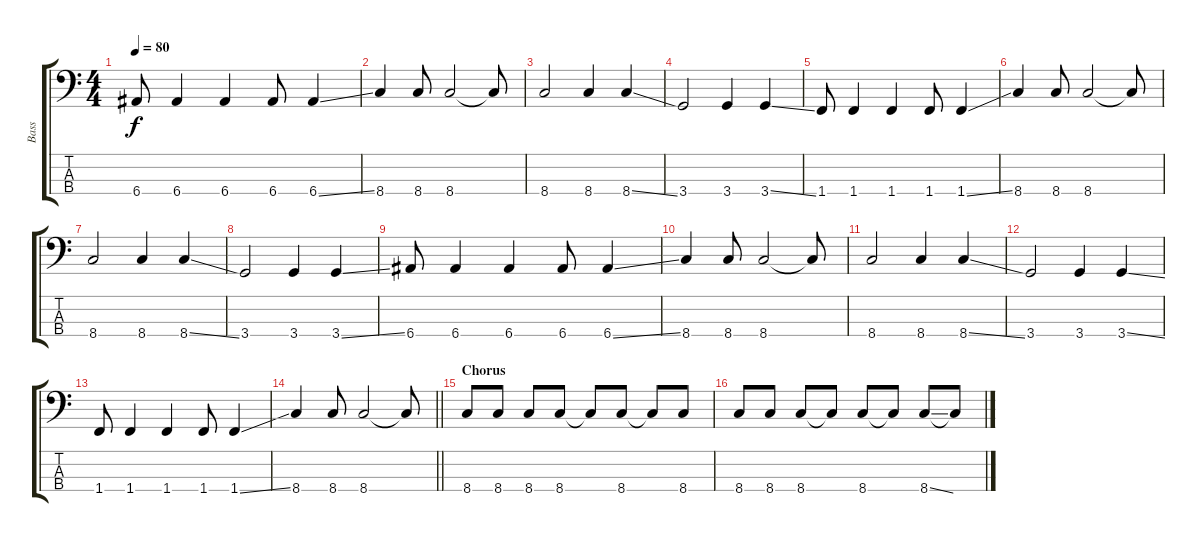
\track ("Bass" "Bass") {instrument electricbassfinger}
\staff {score tabs}
\tuning (G2 D2 A1 E1) {hide}
\ts (4 4)
\tempo 80
\clef f4
\ks c
6.4.8{dy f} 6.4.4 6.4.4 6.4.8 6.4{ss}.4 |
8.4.4 8.4.8 8.4.2 8.4{t}.8 |
8.4.2 8.4.4 8.4{ss}.4 |
3.4.2 3.4.4 3.4{ss}.4 |
1.4.8 1.4.4 1.4.4 1.4.8 1.4{ss}.4 |
8.4.4 8.4.8 8.4.2 8.4{t}.8 |
8.4.2 8.4.4 8.4{ss}.4 |
3.4.2 3.4.4 3.4{ss}.4 |
6.4.8 6.4.4 6.4.4 6.4.8 6.4{ss}.4 |
8.4.4 8.4.8 8.4.2 8.4{t}.8 |
8.4.2 8.4.4 8.4{ss}.4 |
3.4.2 3.4.4 3.4{ss}.4 |
1.4.8 1.4.4 1.4.4 1.4.8 1.4{ss}.4 |
\barLineRight lightlight
8.4.4 8.4.8 8.4.2 8.4{t}.8 |
\section ("" "Chorus")
8.4.8 8.4.8 8.4.8 8.4.8 8.4{t}.8 8.4.8 8.4{t}.8 8.4.8 |
8.4.8 8.4.8 8.4.8 8.4{t}.8 8.4.8 8.4{t}.8 8.4{ss}.8 8.4{t}.8
